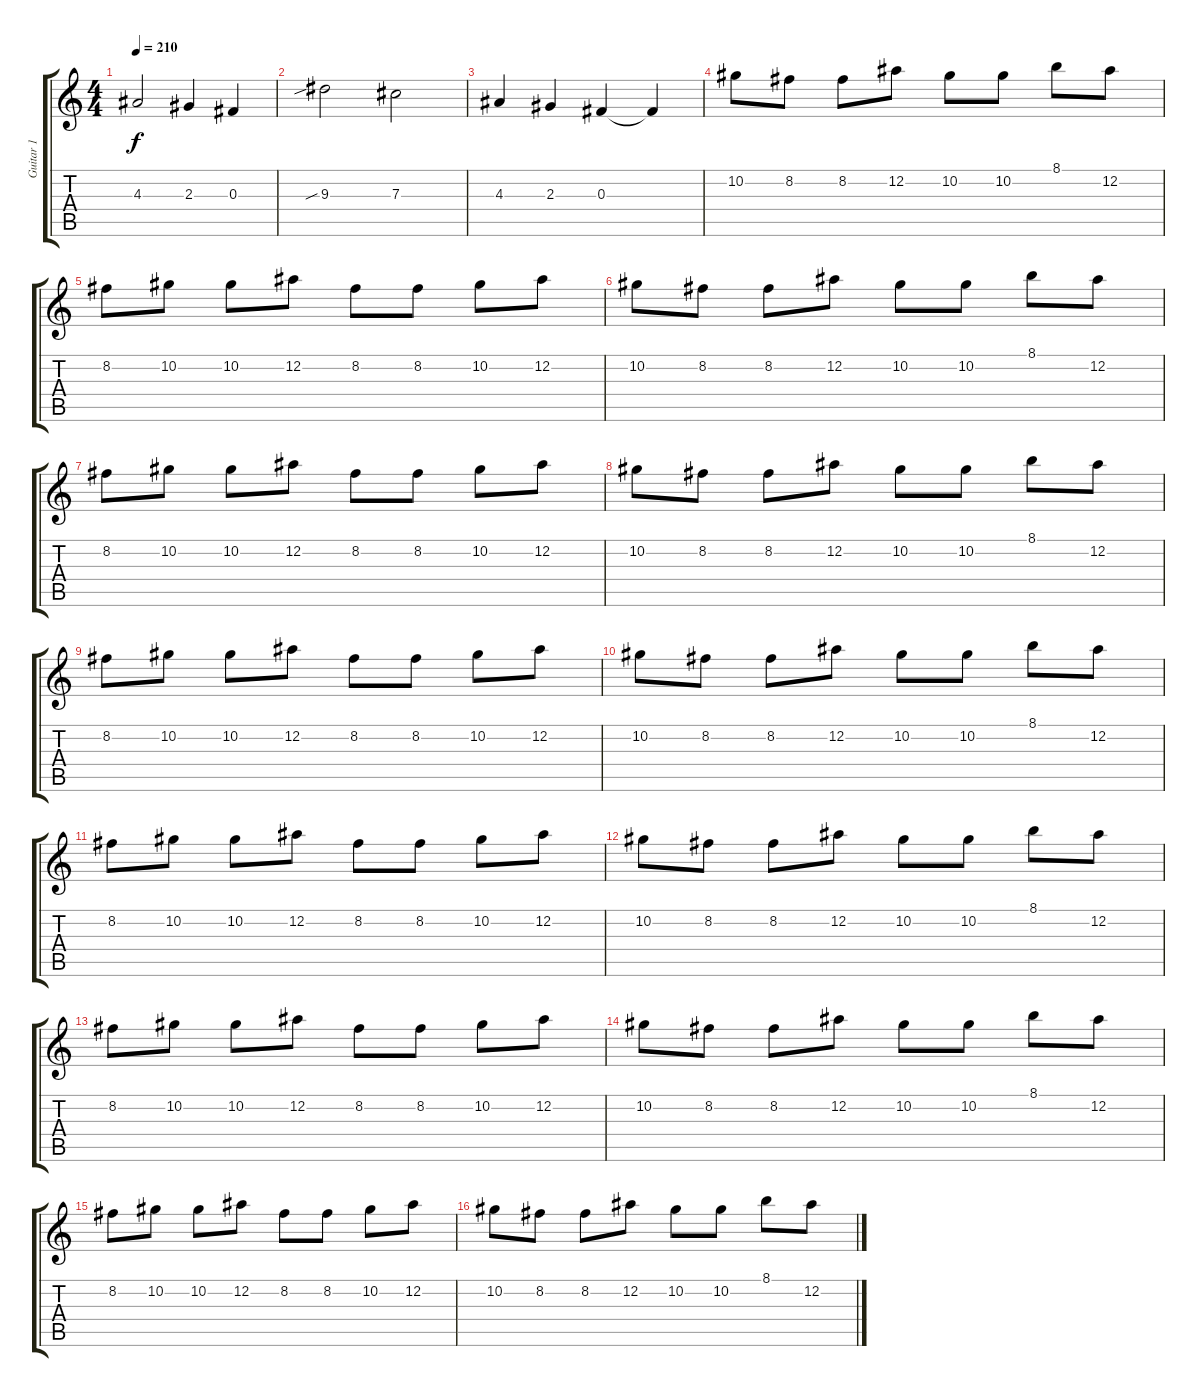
\track ("Guitar 1" "Guitar 1") {instrument distortionguitar}
\staff {score tabs}
\tuning (Eb4 Bb3 Gb3 Db3 Ab2 Eb2) {hide}
\ts (4 4)
\tempo 210
\clef g2
\ks c
4.3{t}.2{dy f} 2.3.4 0.3.4 |
9.3{sib}.2 7.3.2 |
4.3.4 2.3.4 0.3.4 0.3{t}.4 |
10.2.8 8.2.8 8.2.8 12.2.8 10.2.8 10.2.8 8.1.8 12.2.8 |
8.2.8 10.2.8 10.2.8 12.2.8 8.2.8 8.2.8 10.2.8 12.2.8 |
10.2.8 8.2.8 8.2.8 12.2.8 10.2.8 10.2.8 8.1.8 12.2.8 |
8.2.8 10.2.8 10.2.8 12.2.8 8.2.8 8.2.8 10.2.8 12.2.8 |
10.2.8 8.2.8 8.2.8 12.2.8 10.2.8 10.2.8 8.1.8 12.2.8 |
8.2.8 10.2.8 10.2.8 12.2.8 8.2.8 8.2.8 10.2.8 12.2.8 |
10.2.8 8.2.8 8.2.8 12.2.8 10.2.8 10.2.8 8.1.8 12.2.8 |
8.2.8 10.2.8 10.2.8 12.2.8 8.2.8 8.2.8 10.2.8 12.2.8 |
10.2.8 8.2.8 8.2.8 12.2.8 10.2.8 10.2.8 8.1.8 12.2.8 |
8.2.8 10.2.8 10.2.8 12.2.8 8.2.8 8.2.8 10.2.8 12.2.8 |
10.2.8 8.2.8 8.2.8 12.2.8 10.2.8 10.2.8 8.1.8 12.2.8 |
8.2.8 10.2.8 10.2.8 12.2.8 8.2.8 8.2.8 10.2.8 12.2.8 |
10.2.8 8.2.8 8.2.8 12.2.8 10.2.8 10.2.8 8.1.8 12.2.8
